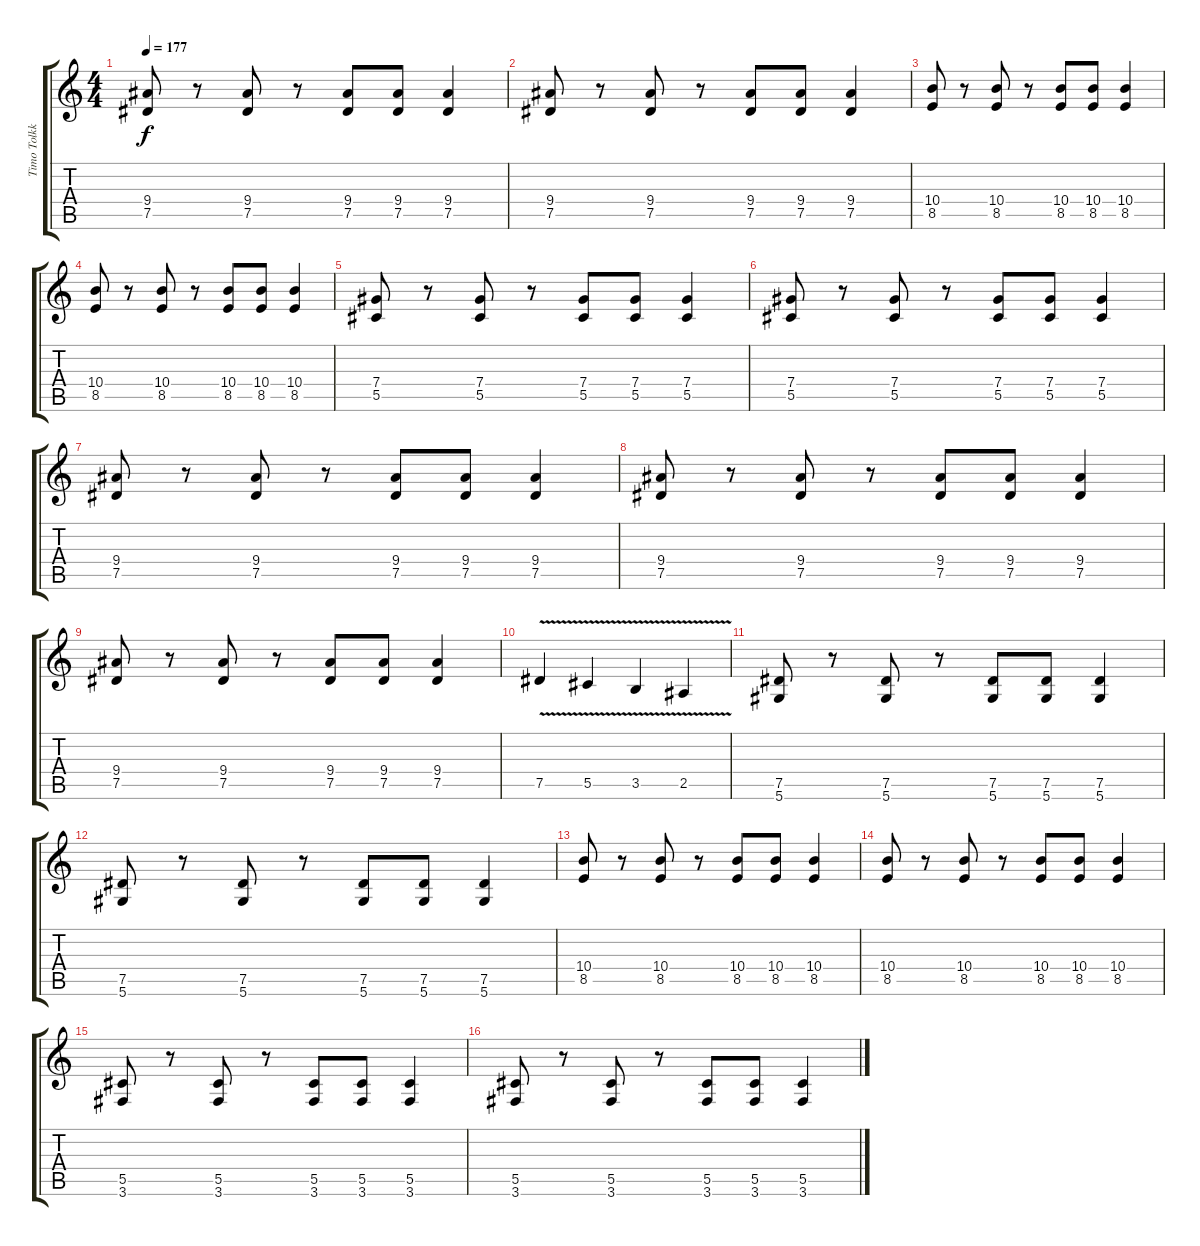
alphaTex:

\track ("Timo Tolkki 1" "Timo Tolkk") {instrument distortionguitar}
\staff {score tabs}
\tuning (Eb4 Bb3 Gb3 Db3 Ab2 Eb2) {hide}
\ts (4 4)
\tempo 177
\clef g2
\ks c
(9.4 7.5).8{dy f} r.8 (9.4 7.5).8 r.8 (9.4 7.5).8 (9.4 7.5).8 (9.4 7.5).4 |
(9.4 7.5).8 r.8 (9.4 7.5).8 r.8 (9.4 7.5).8 (9.4 7.5).8 (9.4 7.5).4 |
(10.4 8.5).8 r.8 (10.4 8.5).8 r.8 (10.4 8.5).8 (10.4 8.5).8 (10.4 8.5).4 |
(10.4 8.5).8 r.8 (10.4 8.5).8 r.8 (10.4 8.5).8 (10.4 8.5).8 (10.4 8.5).4 |
(7.4 5.5).8 r.8 (7.4 5.5).8 r.8 (7.4 5.5).8 (7.4 5.5).8 (7.4 5.5).4 |
(7.4 5.5).8 r.8 (7.4 5.5).8 r.8 (7.4 5.5).8 (7.4 5.5).8 (7.4 5.5).4 |
(9.4 7.5).8 r.8 (9.4 7.5).8 r.8 (9.4 7.5).8 (9.4 7.5).8 (9.4 7.5).4 |
(9.4 7.5).8 r.8 (9.4 7.5).8 r.8 (9.4 7.5).8 (9.4 7.5).8 (9.4 7.5).4 |
(9.4 7.5).8 r.8 (9.4 7.5).8 r.8 (9.4 7.5).8 (9.4 7.5).8 (9.4 7.5).4 |
7.5{v}.4 5.5{v}.4 3.5{v}.4 2.5{v}.4 |
(7.5 5.6).8 r.8 (7.5 5.6).8 r.8 (7.5 5.6).8 (7.5 5.6).8 (7.5 5.6).4 |
(7.5 5.6).8 r.8 (7.5 5.6).8 r.8 (7.5 5.6).8 (7.5 5.6).8 (7.5 5.6).4 |
(10.4 8.5).8 r.8 (10.4 8.5).8 r.8 (10.4 8.5).8 (10.4 8.5).8 (10.4 8.5).4 |
(10.4 8.5).8 r.8 (10.4 8.5).8 r.8 (10.4 8.5).8 (10.4 8.5).8 (10.4 8.5).4 |
(5.5 3.6).8 r.8 (5.5 3.6).8 r.8 (5.5 3.6).8 (5.5 3.6).8 (5.5 3.6).4 |
(5.5 3.6).8 r.8 (5.5 3.6).8 r.8 (5.5 3.6).8 (5.5 3.6).8 (5.5 3.6).4
